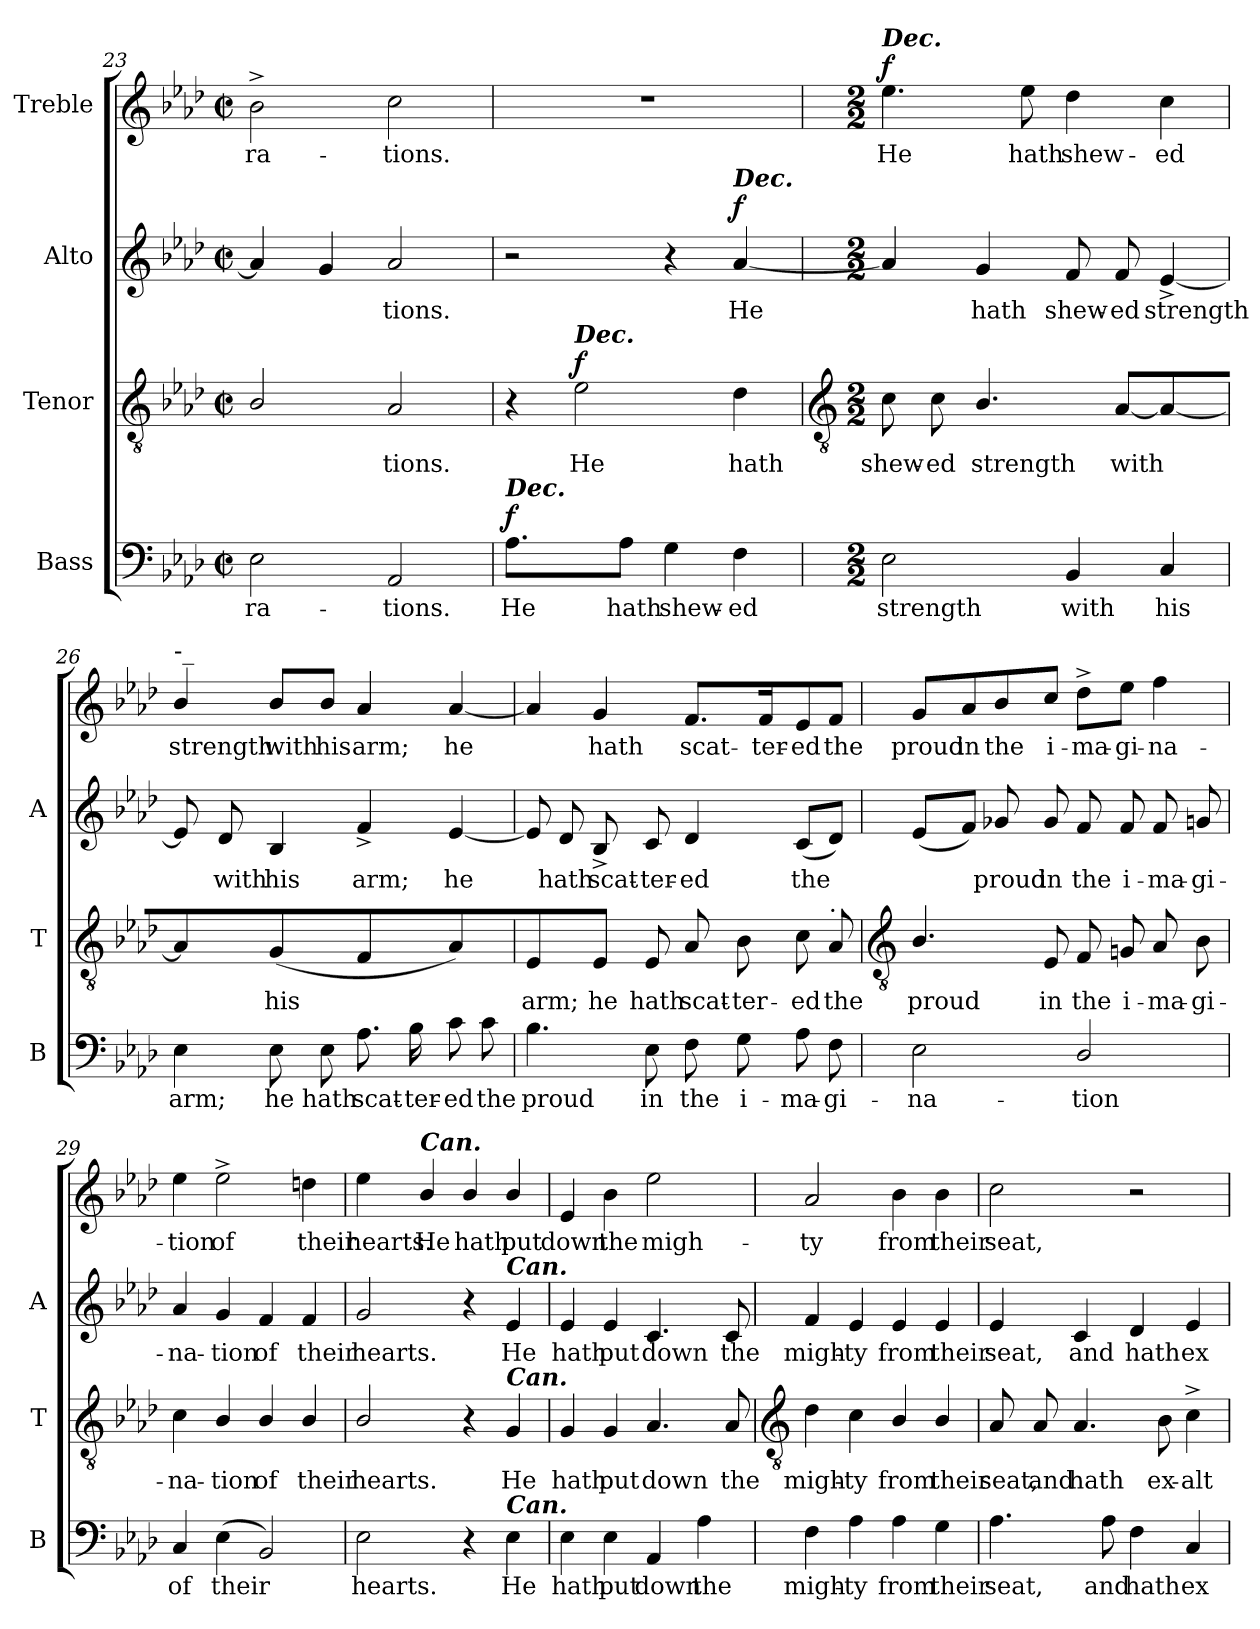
**kern	**text	**dynam	**kern	**text	**dynam	**kern	**text	**dynam	**kern	**text	**dynam
*part4	*part4	*part4	*part3	*part3	*part3	*part2	*part2	*part2	*part1	*part1	*part1
*staff4	*staff4	*staff4	*staff3	*staff3	*staff3	*staff2	*staff2	*staff2	*staff1	*staff1	*staff1
*I"Bass	*	*	*I"Tenor	*	*	*I"Alto	*	*	*I"Treble	*	*
*I'B	*	*	*I'T	*	*	*I'A	*	*	*	*	*
*clefF4	*	*	*clefGv2	*	*	*clefG2	*	*	*clefG2	*	*
*k[b-e-a-d-]	*	*	*k[b-e-a-d-]	*	*	*k[b-e-a-d-]	*	*	*k[b-e-a-d-]	*	*
*A-:	*	*	*A-:	*	*	*A-:	*	*	*A-:	*	*
*M2/2	*	*	*M2/2	*	*	*M2/2	*	*	*M2/2	*	*
*met(c|)	*	*	*met(c|)	*	*	*met(c|)	*	*	*met(c|)	*	*
=23	=23	=23	=23	=23	=23	=23	=23	=23	=23	=23	=23
!	!LO:LY:b	!	!	!	!	!	!	!	!	!LO:LY:b	!
2E-	-ra-	.	2B-/	.	.	4a-]	.	.	2b-^	-ra-	.
.	.	.	.	.	.	4g	.	.	.	.	.
!	!LO:LY:b	!	!	!LO:LY:b	!	!	!LO:LY:b	!	!	!LO:LY:b	!
2AA-	-tions.	.	2A-	tions.	.	2a-	tions.	.	2cc	-tions.	.
=24	=24	=24	=24	=24	=24	=24	=24	=24	=24	=24	=24
!LO:TX:a:Bi:t=Dec.	!	!	!	!	!	!	!	!	!	!	!
!	!LO:LY:b	!LO:DY:b	!	!	!	!	!	!	!	!	!
4.A-	He	f	4r	.	.	2r	.	.	1r	.	.
!	!	!	!LO:TX:a:Bi:t=Dec.	!	!	!	!	!	!	!	!
!	!	!	!	!LO:LY:b	!LO:DY:b	!	!	!	!	!	!
.	.	.	2e-	He	f	.	.	.	.	.	.
!	!LO:LY:b	!	!	!	!	!	!	!	!	!	!
8A-J	hath	.	.	.	.	.	.	.	.	.	.
!	!LO:LY:b	!	!	!	!	!	!	!	!	!	!
4G	shew-	.	.	.	.	4r	.	.	.	.	.
!	!	!	!	!	!	!LO:TX:a:Bi:t=Dec.	!	!	!	!	!
!	!LO:LY:b	!	!	!LO:LY:b	!	!	!LO:LY:b	!LO:DY:b	!	!	!
4F	-ed	.	4d-	hath	.	[4a-	He	f	.	.	.
!!LO:LB:g=z
=25	=25	=25	=25	=25	=25	=25	=25	=25	=25	=25	=25
*	*	*	*clefGv2	*	*	*	*	*	*	*	*
*M2/2	*	*	*M2/2	*	*	*M2/2	*	*	*M2/2	*	*
!	!	!	!	!	!	!	!	!	!LO:TX:a:Bi:t=Dec.	!	!
!	!LO:LY:b	!	!	!LO:LY:b	!	!	!	!	!	!LO:LY:b	!LO:DY:b
2E-	strength	.	8c	shew-	.	4a-]	.	.	4.ee-	He	f
!	!	!	!	!LO:LY:b	!	!	!	!	!	!	!
.	.	.	8c	-ed	.	.	.	.	.	.	.
!	!	!	!	!LO:LY:b	!	!	!LO:LY:b	!	!	!	!
.	.	.	4.B-/	strength	.	4g	hath	.	.	.	.
!	!	!	!	!	!	!	!	!	!	!LO:LY:b	!
.	.	.	.	.	.	.	.	.	8ee-	hath	.
!	!LO:LY:b	!	!	!	!	!	!LO:LY:b	!	!	!LO:LY:b	!
4BB-	with	.	.	.	.	8f	shew-	.	4dd-	shew-	.
!	!	!	!	!LO:LY:b	!	!	!LO:LY:b	!	!	!	!
.	.	.	[8A-L	with	.	8f	-ed	.	.	.	.
!	!LO:LY:b	!	!	!	!	!	!LO:LY:b	!	!	!LO:LY:b	!
4C	his	.	4A-_	.	.	[4e-^	strength	.	4cc	-ed	.
=26	=26	=26	=26	=26	=26	=26	=26	=26	=26	=26	=26
!	!	!	!	!	!	!	!	!	!LO:TX:a:t=-_	!	!
!	!LO:LY:b	!	!	!	!	!	!	!	!	!LO:LY:b	!
4E-	arm;	.	4A-]	.	.	8e-]	.	.	4b-/	strength	.
!	!	!	!	!	!	!	!LO:LY:b	!	!	!	!
.	.	.	.	.	.	8d-	with	.	.	.	.
!	!LO:LY:b	!	!	!LO:LY:b	!	!	!LO:LY:b	!	!	!LO:LY:b	!
8E-	he	.	(<4G	his	.	4B-	his	.	8b-/L	with	.
!	!LO:LY:b	!	!	!	!	!	!	!	!	!LO:LY:b	!
8E-	hath	.	.	.	.	.	.	.	8b-/J	his	.
!	!LO:LY:b	!	!	!	!	!	!LO:LY:b	!	!	!LO:LY:b	!
8.A-	scat-	.	4F	.	.	4f^	arm;	.	4a-	arm;	.
!	!LO:LY:b	!	!	!	!	!	!	!	!	!	!
16B-	-ter-	.	.	.	.	.	.	.	.	.	.
!	!LO:LY:b	!	!	!	!	!	!LO:LY:b	!	!	!LO:LY:b	!
8c	-ed	.	4A-)	.	.	[4e-	he	.	[4a-	he	.
!	!LO:LY:b	!	!	!	!	!	!	!	!	!	!
8c	the	.	.	.	.	.	.	.	.	.	.
=27	=27	=27	=27	=27	=27	=27	=27	=27	=27	=27	=27
!	!LO:LY:b	!	!	!LO:LY:b	!	!	!	!	!	!	!
4.B-	proud	.	4E-	arm;	.	8e-]	.	.	4a-]	.	.
!	!	!	!	!	!	!	!LO:LY:b	!	!	!	!
.	.	.	.	.	.	8d-	hath	.	.	.	.
!	!	!	!	!LO:LY:b	!	!	!LO:LY:b	!	!	!LO:LY:b	!
.	.	.	8E-J	he	.	8B-^	scat-	.	4g	hath	.
!	!LO:LY:b	!	!	!LO:LY:b	!	!	!LO:LY:b	!	!	!	!
8E-	in	.	8E-	hath	.	8c	-ter-	.	.	.	.
!	!LO:LY:b	!	!	!LO:LY:b	!	!	!LO:LY:b	!	!	!LO:LY:b	!
8F	the	.	8A-	scat-	.	4d-	-ed	.	8.f/L	scat-	.
!	!LO:LY:b	!	!	!LO:LY:b	!	!	!	!	!	!	!
8G	i-	.	8B-	-ter-	.	.	.	.	.	.	.
!	!	!	!	!	!	!	!	!	!	!LO:LY:b	!
.	.	.	.	.	.	.	.	.	16f/K	-ter-	.
!	!LO:LY:b	!	!	!LO:LY:b	!	!	!LO:LY:b	!	!	!LO:LY:b	!
8A-	-ma-	.	8c	-ed	.	(<8cL	the	.	8e-/	-ed	.
!	!	!	!LO:TX:a:t=.	!	!	!	!	!	!	!	!
!	!LO:LY:b	!	!	!LO:LY:b	!	!	!	!	!	!LO:LY:b	!
8F	-gi-	.	8A-	the	.	8d-J)	.	.	8f/J	the	.
!!LO:LB:g=z
=28	=28	=28	=28	=28	=28	=28	=28	=28	=28	=28	=28
*	*	*	*clefGv2	*	*	*	*	*	*	*	*
!	!LO:LY:b	!	!	!LO:LY:b	!	!	!	!	!	!LO:LY:b	!
2E-	-na-	.	4.B-/	proud	.	(<8e-L	.	.	8g/L	proud	.
!	!	!	!	!	!	!	!	!	!	!LO:LY:b	!
.	.	.	.	.	.	8fJ)	.	.	8a-/	in	.
!	!	!	!	!	!	!	!LO:LY:b	!	!	!LO:LY:b	!
.	.	.	.	.	.	8g-X	proud	.	8b-/	the	.
!	!	!	!	!LO:LY:b	!	!	!LO:LY:b	!	!	!LO:LY:b	!
.	.	.	8E-	in	.	8g-	in	.	8cc/J	i-	.
!	!LO:LY:b	!	!	!LO:LY:b	!	!	!LO:LY:b	!	!	!LO:LY:b	!
2D-/	-tion	.	8F	the	.	8f	the	.	8dd-^\L	-ma-	.
!	!	!	!	!LO:LY:b	!	!	!LO:LY:b	!	!	!LO:LY:b	!
.	.	.	8Gn	i-	.	8f	i-	.	8ee-\J	-gi-	.
!	!	!	!	!LO:LY:b	!	!	!LO:LY:b	!	!	!LO:LY:b	!
.	.	.	8A-	-ma-	.	8f	-ma-	.	4ff	-na-	.
!	!	!	!	!LO:LY:b	!	!	!LO:LY:b	!	!	!	!
.	.	.	8B-	-gi-	.	8gn	-gi-	.	.	.	.
=29	=29	=29	=29	=29	=29	=29	=29	=29	=29	=29	=29
!	!LO:LY:b	!	!	!LO:LY:b	!	!	!LO:LY:b	!	!	!LO:LY:b	!
4C	of	.	4c	-na-	.	4a-	-na-	.	4ee-	-tion	.
!	!LO:LY:b	!	!	!LO:LY:b	!	!	!LO:LY:b	!	!	!LO:LY:b	!
(<4E-	their	.	4B-/	-tion	.	4g	-tion	.	2ee-^	of	.
!	!	!	!	!LO:LY:b	!	!	!LO:LY:b	!	!	!	!
2BB-)	.	.	4B-/	of	.	4f	of	.	.	.	.
!	!	!	!	!LO:LY:b	!	!	!LO:LY:b	!	!	!LO:LY:b	!
.	.	.	4B-/	their	.	4f	their	.	4ddn	their	.
=30	=30	=30	=30	=30	=30	=30	=30	=30	=30	=30	=30
!	!LO:LY:b	!	!	!LO:LY:b	!	!	!LO:LY:b	!	!	!LO:LY:b	!
2E-	hearts.	.	2B-/	hearts.	.	2g	hearts.	.	4ee-	hearts.	.
!	!	!	!	!	!	!	!	!	!LO:TX:a:Bi:t=Can.	!	!
!	!	!	!	!	!	!	!	!	!	!LO:LY:b	!
.	.	.	.	.	.	.	.	.	4b-/	He	.
!	!	!	!	!	!	!	!	!	!	!LO:LY:b	!
4r	.	.	4r	.	.	4r	.	.	4b-/	hath	.
!	!	!	!	!	!	!LO:TX:a:Bi:t=Can.	!	!	!	!	!
!	!	!	!LO:TX:a:Bi:t=Can.	!	!	!	!	!	!	!	!
!LO:TX:a:Bi:t=Can.	!	!	!	!	!	!	!	!	!	!	!
!	!LO:LY:b	!	!	!LO:LY:b	!	!	!LO:LY:b	!	!	!LO:LY:b	!
4E-	He	.	4G	He	.	4e-	He	.	4b-/	put	.
=31	=31	=31	=31	=31	=31	=31	=31	=31	=31	=31	=31
!	!LO:LY:b	!	!	!LO:LY:b	!	!	!LO:LY:b	!	!	!LO:LY:b	!
4E-	hath	.	4G	hath	.	4e-	hath	.	4e-	down	.
!	!LO:LY:b	!	!	!LO:LY:b	!	!	!LO:LY:b	!	!	!LO:LY:b	!
4E-	put	.	4G	put	.	4e-	put	.	4b-	the	.
!	!LO:LY:b	!	!	!LO:LY:b	!	!	!LO:LY:b	!	!	!LO:LY:b	!
4AA-	down	.	4.A-	down	.	4.c	down	.	2ee-	migh-	.
!	!LO:LY:b	!	!	!	!	!	!	!	!	!	!
4A-	the	.	.	.	.	.	.	.	.	.	.
!	!	!	!	!LO:LY:b	!	!	!LO:LY:b	!	!	!	!
.	.	.	8A-	the	.	8c	the	.	.	.	.
!!LO:LB:g=z
=32	=32	=32	=32	=32	=32	=32	=32	=32	=32	=32	=32
*	*	*	*clefGv2	*	*	*	*	*	*	*	*
!	!LO:LY:b	!	!	!LO:LY:b	!	!	!LO:LY:b	!	!	!LO:LY:b	!
4F	migh-	.	4d-	migh-	.	4f	migh-	.	2a-	-ty	.
!	!LO:LY:b	!	!	!LO:LY:b	!	!	!LO:LY:b	!	!	!	!
4A-	-ty	.	4c	-ty	.	4e-	-ty	.	.	.	.
!	!LO:LY:b	!	!	!LO:LY:b	!	!	!LO:LY:b	!	!	!LO:LY:b	!
4A-	from	.	4B-/	from	.	4e-	from	.	4b-	from	.
!	!LO:LY:b	!	!	!LO:LY:b	!	!	!LO:LY:b	!	!	!LO:LY:b	!
4G	their	.	4B-/	their	.	4e-	their	.	4b-	their	.
=33	=33	=33	=33	=33	=33	=33	=33	=33	=33	=33	=33
!	!LO:LY:b	!	!	!LO:LY:b	!	!	!LO:LY:b	!	!	!LO:LY:b	!
4.A-	seat,	.	8A-	seat,	.	4e-	seat,	.	2cc	seat,	.
!	!	!	!	!LO:LY:b	!	!	!	!	!	!	!
.	.	.	8A-	and	.	.	.	.	.	.	.
!	!	!	!	!LO:LY:b	!	!	!LO:LY:b	!	!	!	!
.	.	.	4.A-	hath	.	4c	and	.	.	.	.
!	!LO:LY:b	!	!	!	!	!	!	!	!	!	!
8A-	and	.	.	.	.	.	.	.	.	.	.
!	!LO:LY:b	!	!	!	!	!	!LO:LY:b	!	!	!	!
4F	hath	.	.	.	.	4d-	hath	.	2r	.	.
!	!	!	!	!LO:LY:b	!	!	!	!	!	!	!
.	.	.	8B-	ex-	.	.	.	.	.	.	.
!	!LO:LY:b	!	!	!LO:LY:b	!	!	!LO:LY:b	!	!	!	!
4C	ex-	.	4c^	-alt-	.	4e-	ex-	.	.	.	.
=	=	=	=	=	=	=	=	=	=	=	=
*-	*-	*-	*-	*-	*-	*-	*-	*-	*-	*-	*-
